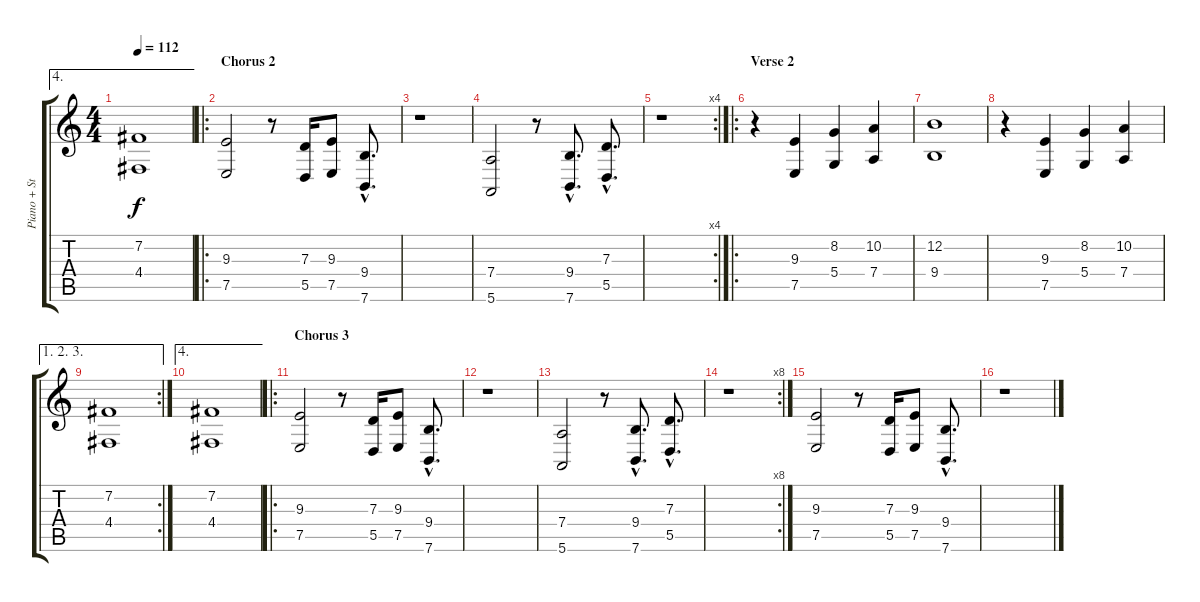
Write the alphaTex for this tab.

\track ("Piano + Strings" "Piano + St") {instrument brightacousticpiano}
\staff {score tabs}
\tuning (E4 B3 G3 D3 A2 E2) {hide}
\ae 4
\ts (4 4)
\tempo 112
\clef g2
\ks c
(7.2 4.4).1{dy f} |
\ro
\section ("" "Chorus 2")
(9.3 7.5).2{instrument brightacousticpiano} r.8 (7.3 5.5).16 (9.3 7.5).8 (9.4{hac} 7.6{hac}).8{d} |
r.1 |
(7.4 5.6).2 r.8 (9.4{hac} 7.6{hac}).8{d} (7.3{hac} 5.5{hac}).8{d} |
\rc 4
r.1 |
\ro
\section ("" "Verse 2")
r.4{volume 11 instrument stringensemble2} (9.3 7.5).4 (8.2 5.4).4 (10.2 7.4).4 |
(12.2 9.4).1 |
r.4 (9.3 7.5).4 (8.2 5.4).4 (10.2 7.4).4 |
\ae (1 2 3)
\rc 2
(7.2 4.4).1 |
\ae 4
(7.2 4.4).1 |
\ro
\section ("" "Chorus 3")
(9.3 7.5).2{instrument brightacousticpiano} r.8 (7.3 5.5).16 (9.3 7.5).8 (9.4{hac} 7.6{hac}).8{d} |
r.1 |
(7.4 5.6).2 r.8 (9.4{hac} 7.6{hac}).8{d} (7.3{hac} 5.5{hac}).8{d} |
\rc 8
r.1 |
(9.3 7.5).2{volume 0 instrument brightacousticpiano} r.8 (7.3 5.5).16 (9.3 7.5).8 (9.4{hac} 7.6{hac}).8{d} |
r.1
